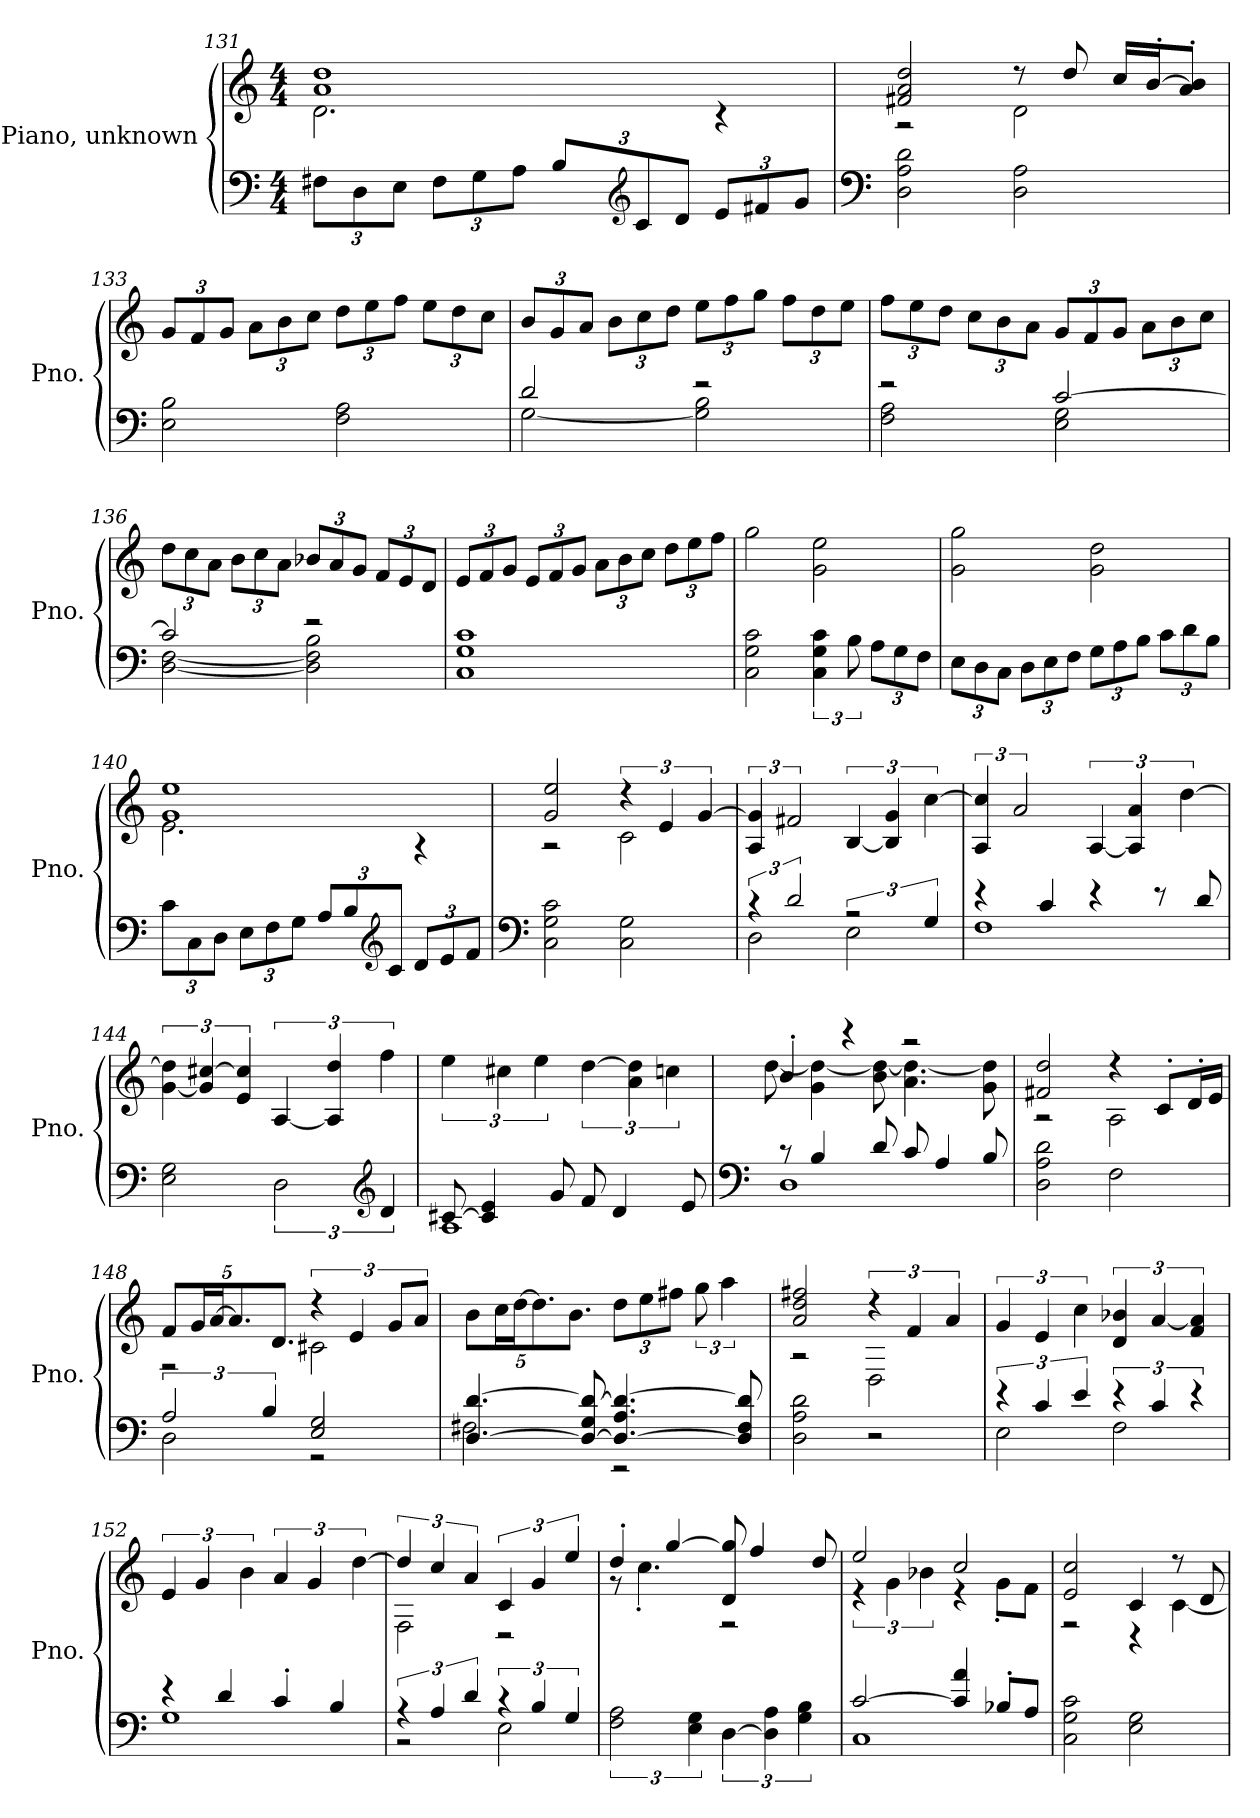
**kern	**kern
*part1	*part1
*staff2	*staff1
*I"Piano, unknown	*
*I'Pno.	*
!!LO:PB:g=z
*clefF4	*clefG2
*k[]	*k[]
*M4/4	*M4/4
*Xbrackettup	*
=131	=131
*	*^
12F#X\L	1a 1dd	2.d\
12D\	.	.
12E\J	.	.
12F#\L	.	.
12G\	.	.
12A\J	.	.
12B/L	.	.
*clefG2	*	*
12c/	.	.
12d/J	.	.
12e/L	.	4r
12f#X/	.	.
12g/J	.	.
=132	=132	=132
*clefF4	*	*
2D\ 2A\ 2d\	2f#X/ 2a/ 2dd/	2r
2D\ 2A\	8r	2d\
.	8dd/	.
.	16cc/LL	.
.	[16b'/J	.
.	8a/' 8b/]'J	.
*	*v	*v
=133	=133
*	*Xbrackettup
2E\ 2B\	12g/L
.	12f/
.	12g/J
.	12a\L
.	12b\
.	12cc\J
2F\ 2A\	12dd\L
.	12ee\
.	12ff\J
.	12ee\L
.	12dd\
.	12cc\J
!!LO:LB:g=z
=134	=134
*^	*
2d/	[2G\	12b/L
.	.	12g/
.	.	12a/J
.	.	12b\L
.	.	12cc\
.	.	12dd\J
2r	2G\] 2B\	12ee\L
.	.	12ff\
.	.	12gg\J
.	.	12ff\L
.	.	12dd\
.	.	12ee\J
=135	=135	=135
2r	2F\ 2A\	12ff\L
.	.	12ee\
.	.	12dd\J
.	.	12cc\L
.	.	12b\
.	.	12a\J
[2c/	2E\ 2G\	12g/L
.	.	12f/
.	.	12g/J
.	.	12a\L
.	.	12b\
.	.	12cc\J
=136	=136	=136
2c/]	[2D\ [2F\	12dd\L
.	.	12cc\
.	.	12a\J
.	.	12b\L
.	.	12cc\
.	.	12a\J
2r	2D\] 2F\] 2B\	12b-X/L
.	.	12a/
.	.	12g/J
.	.	12f/L
.	.	12e/
.	.	12d/J
*v	*v	*
!!LO:LB:g=z
=137	=137
1C 1G 1c	12e/L
.	12f/
.	12g/J
.	12e/L
.	12f/
.	12g/J
.	12a\L
.	12b\
.	12cc\J
.	12dd\L
.	12ee\
.	12ff\J
=138	=138
2C\ 2G\ 2c\	2gg\
*brackettup	*
6C\ 6G\ 6c\	2g\ 2ee\
12B\	.
*Xbrackettup	*
12A\L	.
12G\	.
12F\J	.
=139	=139
12E\L	2g\ 2gg\
12D\	.
12C\J	.
12D\L	.
12E\	.
12F\J	.
12G\L	2g\ 2dd\
12A\	.
12B\J	.
12c\L	.
12d\	.
12B\J	.
=140	=140
*	*^
12c\L	1g 1ee	2.e\
12C\	.	.
12D\J	.	.
12E\L	.	.
12F\	.	.
12G\J	.	.
12A/L	.	.
12B/	.	.
*clefG2	*	*
12c/J	.	.
12d/L	.	4r
12e/	.	.
12f/J	.	.
!!LO:LB:g=z	!!
=141	=141	=141
*clefF4	*	*
2C\ 2G\ 2c\	2g/ 2ee/	2r
*	*brackettup	*
2C\ 2G\	6r	2c\
.	6e/	.
.	[6g/	.
*	*v	*v
=142	=142
*brackettup	*
*^	*
6r	2D\	6A/ 6g/]
3d/	.	3f#X/
3r	2E\	[6B/
.	.	6B/] 6g/
6G/	.	[6cc\
=143	=143	=143
4r	1F	6A/ 6cc/]
.	.	3a/
4c/	.	.
4r	.	[6A/
.	.	6A/] 6a/
8r	.	.
.	.	[6dd\
8d/	.	.
*v	*v	*
=144	=144
2E\ 2G\	[6g\ 6dd\]
.	6g/] [6cc#X/
.	6e/ 6cc#/]
3D\	[6A/
.	6A/] 6dd/
*clefG2	*
6d/	6ff\
=145	=145
*^	*
[8c#X/	1A	6ee\
4c#/] 4e/	.	.
.	.	6cc#X\
.	.	6ee\
8g/	.	.
8f/	.	[6dd\
4d/	.	.
.	.	6a\ 6dd\]
.	.	6ccn\
8e/	.	.
!!LO:LB:g=z
=146	=146	=146
*clefF4	*	*
*	*	*^
8r	1D	4b'/	[8dd\
4B/	.	.	4g\ 4dd\_
.	.	4r	.
8d/	.	.	8b\ 8dd\_
8c/	.	2r	4.a\ 4.dd\_
4A/	.	.	.
8B/	.	.	8g\ 8dd\]
*v	*v	*	*
=147	=147	=147
2D\ 2A\ 2d\	2f#X/ 2dd/	2r
2F\	4r	2A\
.	8c'/L	.
.	16d'/L	.
.	16e/JJ	.
=148	=148	=148
*^	*	*
*	*	*Xbrackettup	*
3A/	2D\	10f/L	2r
.	.	20g/L	.
.	.	[20a/J	.
.	.	10.a/]	.
6B/	.	.	.
.	.	10.d/J	.
*	*	*brackettup	*
2E/ 2G/	2r	6r	2c#X\
.	.	6e/	.
.	.	12g/L	.
.	.	12a/J	.
*	*	*v	*v
=149	=149	=149
*	*	*Xbrackettup
[4.D/ [4.d/	2F#X\	10b\L
.	.	20cc\L
.	.	[20dd\J
.	.	10.dd\]
.	.	10.b\J
8D/_ 8G/ 8d/_	.	.
4.D/_ 4.A/ 4.d/_	2r	12dd\L
.	.	12ee\
.	.	12ff#X\J
*	*	*brackettup
.	.	12gg\
.	.	6aa\
8D/] 8F#/ 8d/]	.	.
*v	*v	*
!!LO:LB:g=z
=150	=150
*	*^
2D\ 2A\ 2d\	2a/ 2dd/ 2ff#X/	2r
2r	6r	2D\
.	6f/	.
.	6a/	.
*	*v	*v
=151	=151
*^	*
6r	2E\	6g/
6c/	.	6e/
6e/	.	6cc\
6r	2F\	6d/ 6b-X/
6c/	.	[6a/
6r	.	6f/ 6a/]
=152	=152	=152
4r	1G	6e/
.	.	6g/
4d/	.	.
.	.	6b\
4c'/	.	6a/
.	.	6g/
4B/	.	.
.	.	[6dd\
=153	=153	=153
*	*	*^
6r	2r	6dd/]	2F\
6A/	.	6cc/	.
6d/	.	6a/	.
6r	2E\	6c/	2r
6B/	.	6g/	.
6G/	.	6ee/	.
*v	*v	*	*
=154	=154	=154
3F\ 3A\	4dd'/	8r
.	.	4.cc'\
.	[4gg/	.
6E\ 6G\	.	.
[6D\	8d/ 8gg/]	2r
.	4ff/	.
6D\] 6A\	.	.
6G\ 6B\	.	.
.	8dd/	.
=155	=155	=155
*^	*	*
[2c/	1C	2ee/	6r
.	.	.	6g\
.	.	.	6b-X\
4c/] 4a/	.	2cc/	4r
8B-X'/L	.	.	8g'\L
8A/J	.	.	8f\J
*v	*v	*	*
!!LO:PB:g=z	!!
=156	=156	=156
2C\ 2G\ 2c\	2e/ 2cc/	2r
2E\ 2G\	4c/	4r
.	8r	[4c\
.	8d/	.
*	*v	*v
=	=
*-	*-
